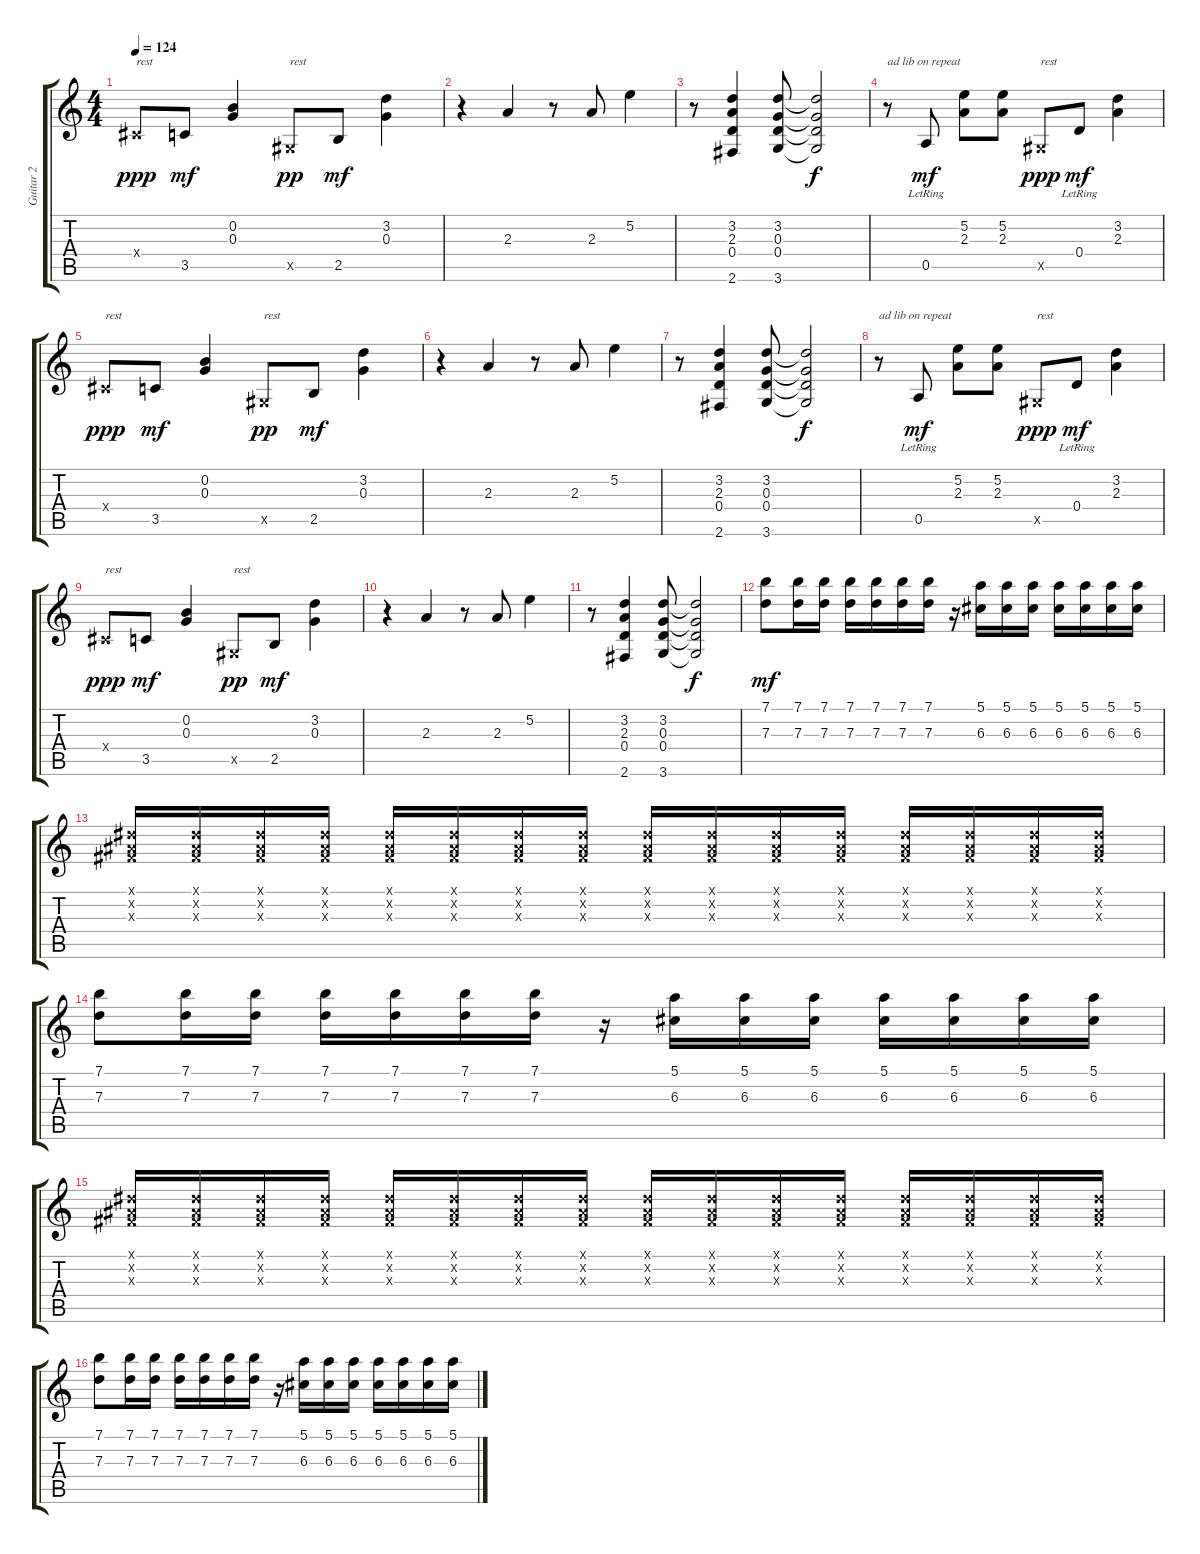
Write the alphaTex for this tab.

\track ("Guitar 2" "Guitar 2") {instrument electricguitarclean}
\staff {score tabs}
\tuning (E4 B3 G3 D3 A2 E2) {hide}
\ts (4 4)
\tempo 124
\clef g2
\ks c
-1.4{x}.8{txt "rest" dy ppp} 3.5.8{dy mf} (0.2 0.3).4 -1.5{x}.8{txt "rest" dy pp} 2.5.8{dy mf} (3.2 0.3).4 |
r.4 2.3.4 r.8 2.3.8 5.2.4 |
r.8 (3.2 2.3 0.4 2.6).4 (3.2 0.3 0.4 3.6).8 (3.2{t} 0.3{t} 0.4{t} 3.6{t}).2{dy f} |
r.8{txt "ad lib on repeat"} 0.5{lr}.8{dy mf} (5.2 2.3).8 (5.2 2.3).8 -1.5{x}.8{txt "rest" dy ppp} 0.4{lr}.8{dy mf} (3.2 2.3).4 |
-1.4{x}.8{txt "rest" dy ppp} 3.5.8{dy mf} (0.2 0.3).4 -1.5{x}.8{txt "rest" dy pp} 2.5.8{dy mf} (3.2 0.3).4 |
r.4 2.3.4 r.8 2.3.8 5.2.4 |
r.8 (3.2 2.3 0.4 2.6).4 (3.2 0.3 0.4 3.6).8 (3.2{t} 0.3{t} 0.4{t} 3.6{t}).2{dy f} |
r.8{txt "ad lib on repeat"} 0.5{lr}.8{dy mf} (5.2 2.3).8 (5.2 2.3).8 -1.5{x}.8{txt "rest" dy ppp} 0.4{lr}.8{dy mf} (3.2 2.3).4 |
-1.4{x}.8{txt "rest" dy ppp} 3.5.8{dy mf} (0.2 0.3).4 -1.5{x}.8{txt "rest" dy pp} 2.5.8{dy mf} (3.2 0.3).4 |
r.4 2.3.4 r.8 2.3.8 5.2.4 |
r.8 (3.2 2.3 0.4 2.6).4 (3.2 0.3 0.4 3.6).8 (3.2{t} 0.3{t} 0.4{t} 3.6{t}).2{dy f} |
(7.1 7.3).8{dy mf} (7.1 7.3).16 (7.1 7.3).16 (7.1 7.3).16 (7.1 7.3).16 (7.1 7.3).16 (7.1 7.3).16 r.16 (5.1 6.3).16 (5.1 6.3).16 (5.1 6.3).16 (5.1 6.3).16 (5.1 6.3).16 (5.1 6.3).16 (5.1 6.3).16 |
(-1.1{x} -1.2{x} -1.3{x}).16 (-1.1{x} -1.2{x} -1.3{x}).16 (-1.1{x} -1.2{x} -1.3{x}).16 (-1.1{x} -1.2{x} -1.3{x}).16 (-1.1{x} -1.2{x} -1.3{x}).16 (-1.1{x} -1.2{x} -1.3{x}).16 (-1.1{x} -1.2{x} -1.3{x}).16 (-1.1{x} -1.2{x} -1.3{x}).16 (-1.1{x} -1.2{x} -1.3{x}).16 (-1.1{x} -1.2{x} -1.3{x}).16 (-1.1{x} -1.2{x} -1.3{x}).16 (-1.1{x} -1.2{x} -1.3{x}).16 (-1.1{x} -1.2{x} -1.3{x}).16 (-1.1{x} -1.2{x} -1.3{x}).16 (-1.1{x} -1.2{x} -1.3{x}).16 (-1.1{x} -1.2{x} -1.3{x}).16 |
(7.1 7.3).8 (7.1 7.3).16 (7.1 7.3).16 (7.1 7.3).16 (7.1 7.3).16 (7.1 7.3).16 (7.1 7.3).16 r.16 (5.1 6.3).16 (5.1 6.3).16 (5.1 6.3).16 (5.1 6.3).16 (5.1 6.3).16 (5.1 6.3).16 (5.1 6.3).16 |
(-1.1{x} -1.2{x} -1.3{x}).16 (-1.1{x} -1.2{x} -1.3{x}).16 (-1.1{x} -1.2{x} -1.3{x}).16 (-1.1{x} -1.2{x} -1.3{x}).16 (-1.1{x} -1.2{x} -1.3{x}).16 (-1.1{x} -1.2{x} -1.3{x}).16 (-1.1{x} -1.2{x} -1.3{x}).16 (-1.1{x} -1.2{x} -1.3{x}).16 (-1.1{x} -1.2{x} -1.3{x}).16 (-1.1{x} -1.2{x} -1.3{x}).16 (-1.1{x} -1.2{x} -1.3{x}).16 (-1.1{x} -1.2{x} -1.3{x}).16 (-1.1{x} -1.2{x} -1.3{x}).16 (-1.1{x} -1.2{x} -1.3{x}).16 (-1.1{x} -1.2{x} -1.3{x}).16 (-1.1{x} -1.2{x} -1.3{x}).16 |
(7.1 7.3).8 (7.1 7.3).16 (7.1 7.3).16 (7.1 7.3).16 (7.1 7.3).16 (7.1 7.3).16 (7.1 7.3).16 r.16 (5.1 6.3).16 (5.1 6.3).16 (5.1 6.3).16 (5.1 6.3).16 (5.1 6.3).16 (5.1 6.3).16 (5.1 6.3).16
